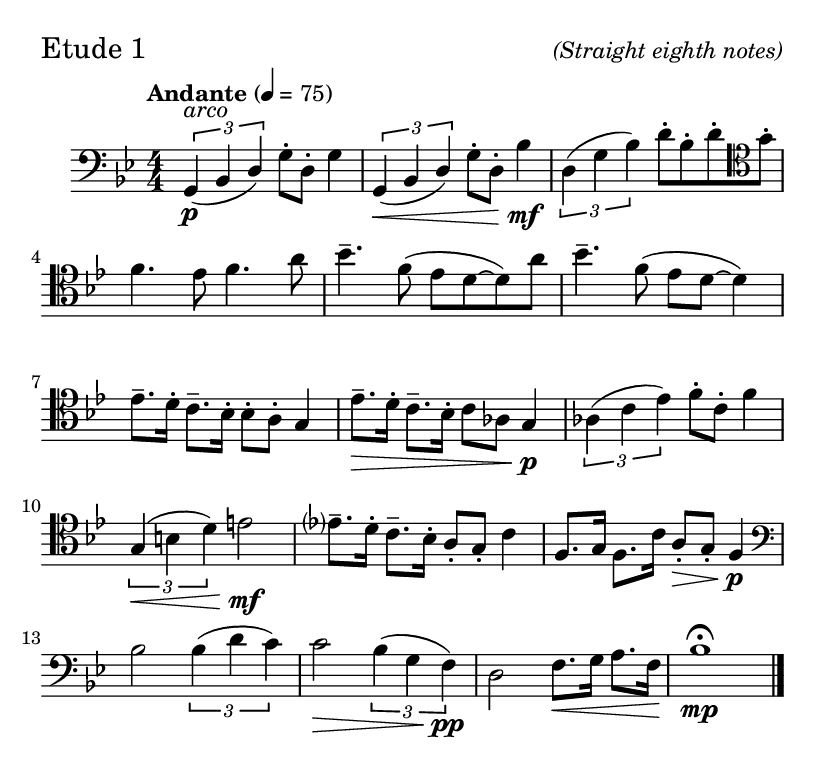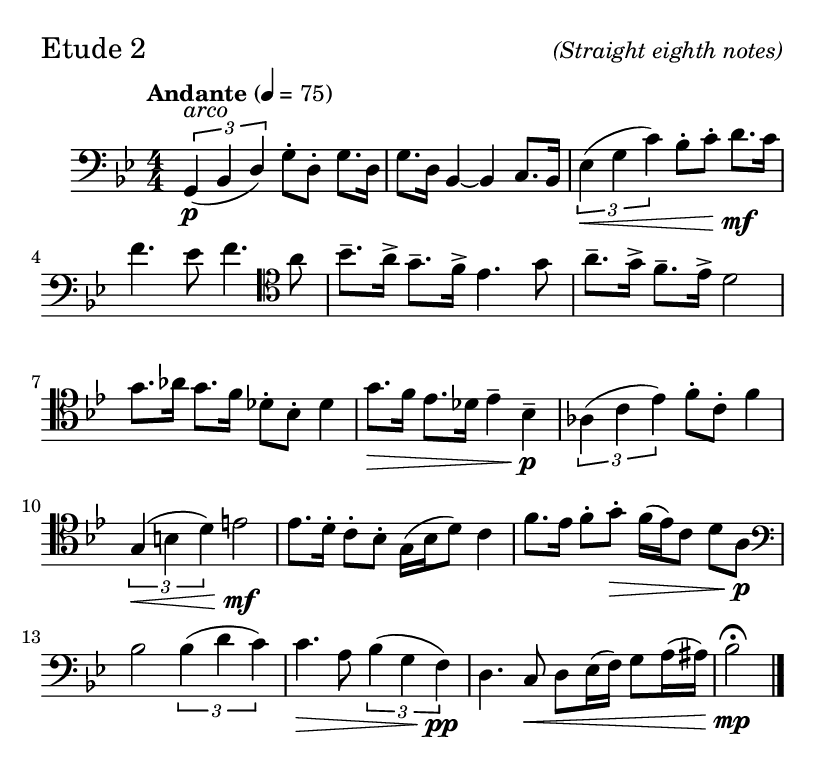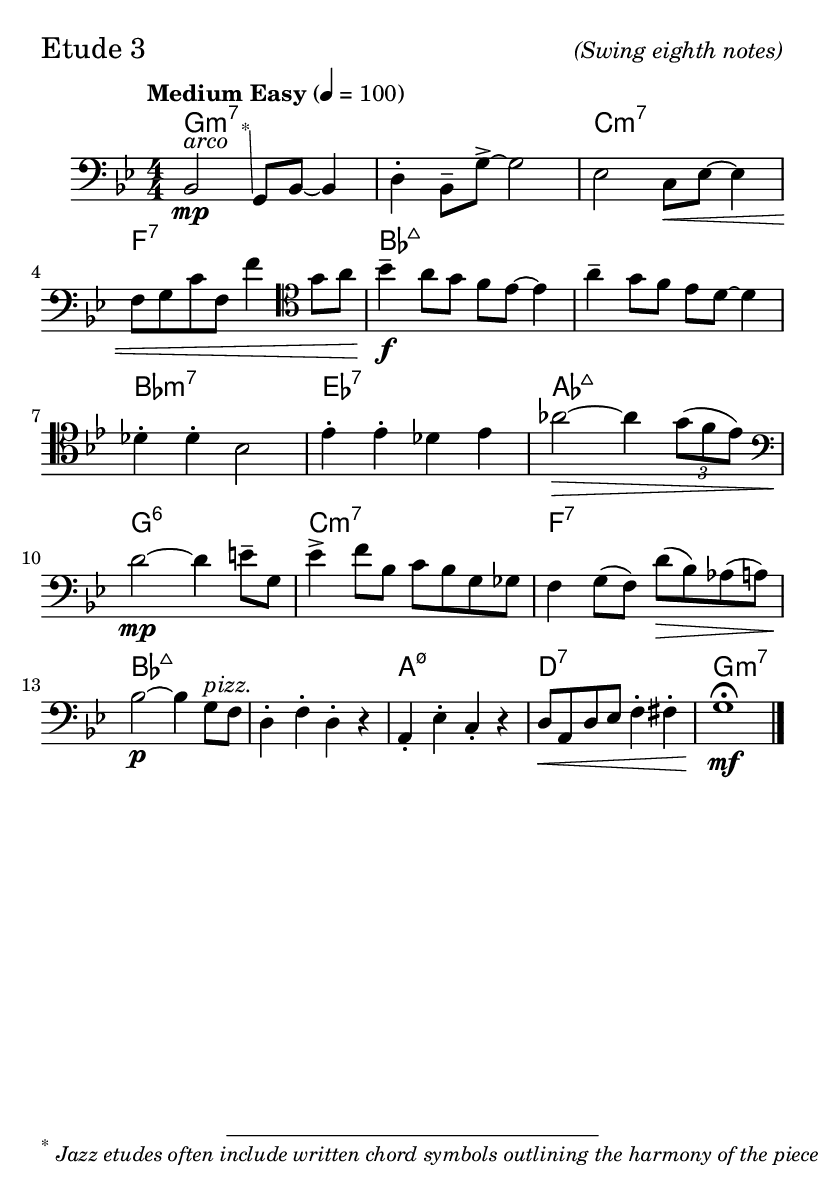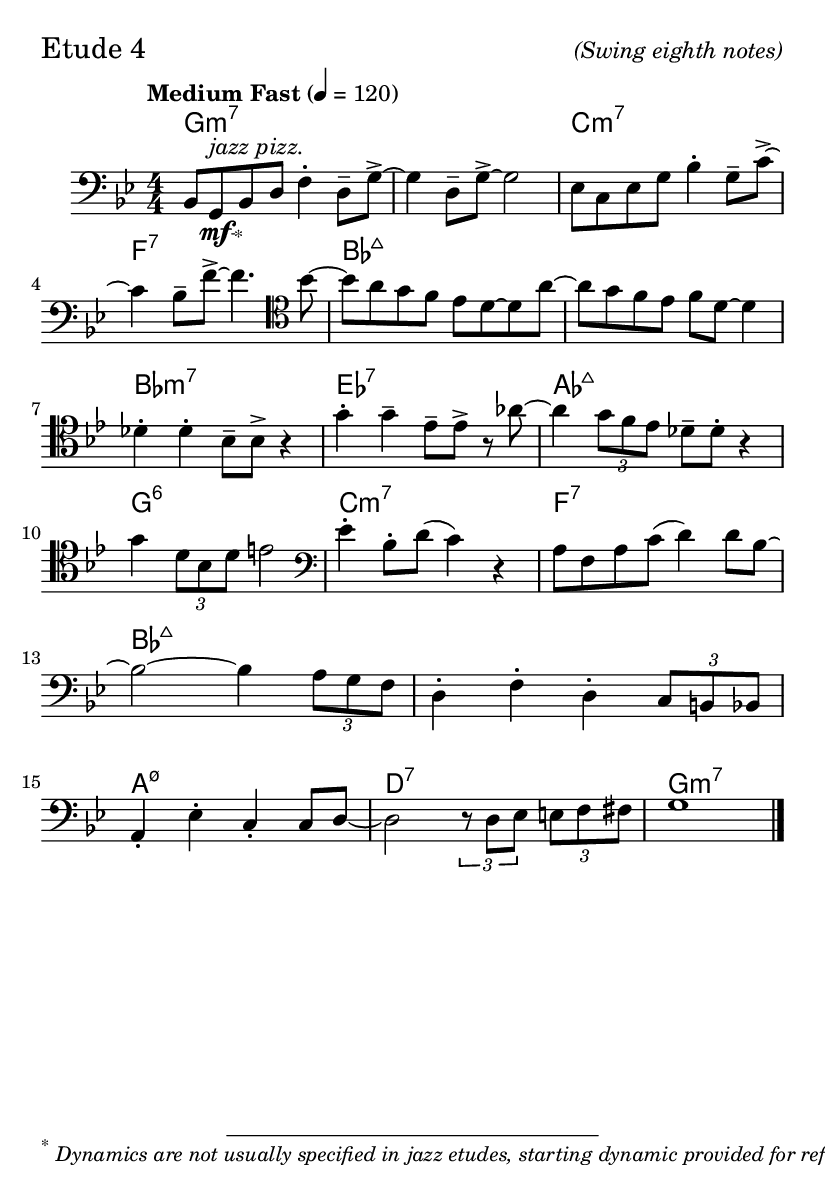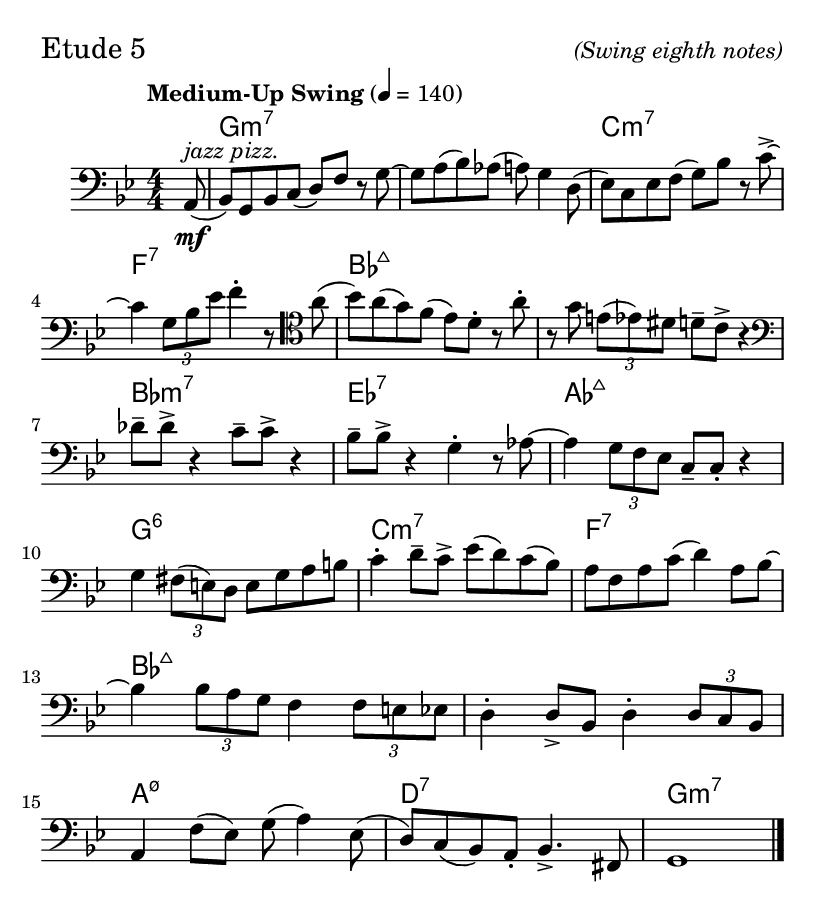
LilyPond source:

\header {
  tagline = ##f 
  %just to get rid of the tacky tagline
}

%______________________setting up the paper size and universal layout_______________
\paper {
  #(set-paper-size "half letter")
  #(define top-margin (* 0.75 in))
  %horizontal-shift = 6\mm
  max-systems-per-page = 6
  print-page-number = ##f
}
\layout {
  indent = 0.5\cm
  \context {
    \StaffGroup
    \override StaffGrouper.staff-staff-spacing.basic-distance = #4
  }
}

%________________The chord progression_______________________

theChords = \chordmode {
  g1:m7 g1:m7 c:m7 f:7
  bes:maj7 bes:maj7 bes:m7 ees:7
  aes:maj7 g:6 c:m7 f:7
  bes:maj7 bes:maj7 a:m7.5- d:7
  g:m7

}

%________________Etude 1_____________________________

\bookpart {
  \header {
   piece = \markup { \fontsize #2 "Etude 1" }
   opus = \markup { \italic "(Straight eighth notes)" }
  }
\score {
  \relative c' {
  %Notes for Etude 1
  \clef bass
  \key bes \major
  \tempo "Andante" 4 = 75
  \numericTimeSignature \time 4/4
  \slurDown
    \tuplet 3/2{g,4^\markup{\italic "arco"}\p (bes \once \stemUp d)} g8\staccato d8\staccato g4 | \tuplet 3/2{g,4\< (bes \once \stemUp d)} g8\staccato d8\staccato bes'4\!\mf |
    \slurUp
    \tuplet 3/2{d,4 (g bes)} d8\staccato bes\staccato d\staccato \clef tenor  g\staccato |
    \break
    f4. ees8 f4. a8|
    bes4.\tenuto f8 (ees d8~d8) a'8 | bes4.\tenuto f8 (ees8 d8~d4) | 
    \break
    ees8.\tenuto d16\staccato c8.\tenuto bes16\staccato bes8\staccato a\staccato g4 |
    ees'8.\>\tenuto d16\staccato c8.\tenuto bes16\staccato c8 aes8 g4\!\p |
    \tuplet 3/2{aes4 (c ees)} f8\staccato c\staccato f4|
    \break
    \tuplet 3/2{g,4\< (b d)} e2\!\mf | ees?8.\tenuto d16\staccato c8.\tenuto bes16\staccato a8\staccato g\staccato c4 |
    f,8. g16 f8. c'16 a8\staccato\> g8\staccato f4\!\p | 
    \break
    \clef bass bes2 \tuplet 3/2{bes4 (d c)} |
    c2\> \tuplet 3/2{bes4 (g f\!\pp)} |d2 f8.\< g16 a8. f16 | bes1\!\mp\fermata \bar "|."
  }

  %\layout {}
  %\midi {}
}
}

%_________________Etude 2_________________________

\bookpart {
  \header {
   piece = \markup { \fontsize #2 "Etude 2" }
   opus = \markup { \italic "(Straight eighth notes)" }
  }
\score {
  \relative c {
  %Etude 2
  \clef bass
  \key bes \major
  \tempo "Andante" 4 = 75
  \numericTimeSignature \time 4/4
  \slurDown
  \tuplet 3/2{g4\p^\markup{\italic "arco"} (bes \once \stemUp d)} g8\staccato d8\staccato g8. d16| g8. d16 bes4~bes4 c8. bes16 | 
  \slurUp
  \tuplet 3/2{ees4\< (g c)} bes8\staccato c8\staccato d8.\!\mf c16|
  \break
   f4. ees8 f4. \clef tenor a8 |
   bes8.\tenuto a16\accent g8.\tenuto f16\accent ees4. g8 | a8.\tenuto g16\accent f8.\tenuto ees16\accent d2 |
   \break
   g8. aes16 g8. f16 des8\staccato bes\staccato des4 | g8.\> f16 ees8. des16 ees4\tenuto bes\tenuto\!\p |
   
   \tuplet 3/2{aes4 (c ees)} f8\staccato c8\staccato f4 |
   \break
   \tuplet 3/2{g,4\< (b d)} e2\!\mf |
   ees8. d16\staccato c8\staccato bes\staccato g16 (bes16 d8) c4 | f8. ees16 f8\staccato g\>\staccato f16 (ees16) c8 d8 a8\!\p |
   \break
   \clef bass bes2 \tuplet 3/2{bes4 (d c)} | c4.\> a8 \tuplet 3/2{bes4 (g f\!\pp)} d4. c8\< d8 ees16 (f16) g8 a16 (ais16) |
   bes2\!\mp\fermata \bar "|."
  }

  %\layout {}
  %\midi {}
}
}

%____________________Etude 3_________________
Notesthree = \relative c {
  %Etude 3
  \clef bass
  \key bes \major
  \numericTimeSignature \time 4/4
  \tempo "Medium Easy" 4 = 100
  bes2\mp^\markup{\italic "arco"}
  \once \override Score.FootnoteItem.annotation-line = ##f
    \footnote \markup \tiny "*" #'(-0.25 . 6)
      \markup { \super "*" \fontsize #-1 \italic "Jazz etudes often include written chord symbols outlining the harmony of the piece" } g8 bes8~bes4 | d4\staccato bes8\tenuto g'8\accent~g2 | ees2 c8\< ees8~ees4 |
  \break
  f8 g8 c8 f,8 f'4 \clef tenor g8 a8 |
  bes4\tenuto\!\f a8 g8 f8 ees8~ees4 | a4\tenuto g8 f8 ees8 d8~d4 | 
  \break
  des4\staccato des4\staccato bes2 | ees4\staccato ees4\staccato des4  ees4 |
  aes2\>~aes4 \tuplet 3/2 {g8 (f8 ees)} |
  \break
   \clef bass d2\!\mp~d4 e8\tenuto g,8 |
  ees'4\accent f8 bes,8 c8 bes8 g8 ges8 | f4 g8 (f8) d'8\> (bes) aes (a) |
  \break
  bes2\!\p~bes4 g8^\markup{\italic "pizz."} f8 | d4\staccato f\staccato  d4\staccato r4 | a4\staccato ees'\staccato c\staccato  r4 |
  d8\< a8 d8 ees8 f4\staccato fis4\staccato |
  g1\!\mf\fermata \bar "|."
  }


\bookpart {
  \header {
   piece = \markup { \fontsize #2 "Etude 3" }
   opus = \markup { \italic "(Swing eighth notes)" }
  }
\score {
  <<
    \new ChordNames {
      \set chordChanges = ##t
      \theChords
    }
    \new Staff \Notesthree
  >>

  %\layout {}
  %\midi {}
}
}


%_____________________Etude 4_____________________________
Notesfour = \relative c' {
  %Etude 4
  \clef bass
  \key bes \major
  \tempo "Medium Fast" 4 = 120
   \numericTimeSignature \time 4/4
  bes,8
  \once \override Score.FootnoteItem.annotation-line = ##f
    \footnote \markup \tiny "*" #'(0.25 . 0)
      \markup { \super "*" \fontsize #-1 \italic "Dynamics are not usually specified in jazz etudes, starting dynamic provided for reference" } \mf^\markup{\italic "jazz pizz."} 
  g8 bes8 d8 f4\staccato d8\tenuto g\accent~|g4 d8\tenuto g8\accent~g2 | ees8 c8 ees g8 bes4\staccato g8\tenuto c8\accent~|
  \break
   c4 bes8\tenuto f'8\accent~f4. \clef tenor bes8~|
  bes8 a8 g f ees d8~d8 a'8~|a8 g8 f8 ees8 f8 d8~d4 |
  \break
   des4\staccato des4\staccato bes8\tenuto bes8\accent r4 | g'4\staccato g4\tenuto ees8\tenuto ees\accent r8 aes8~|
   aes4 \tuplet 3/2{g8 f ees} des8\tenuto des8\staccato r4 |
   \break
  g4 \tuplet 3/2{d8 bes d} e2 |
   \clef bass ees4\staccato bes8\staccato d8 (c4) r4 | a8 f8 a8 c8 (d4) d8 bes~ |
   \break
   bes2~bes4 \tuplet 3/2{a8 g8 f8} |d4\staccato f4\staccato d4\staccato \tuplet 3/2{c8 b bes} |
   \break
   a4\staccato ees'\staccato c4\staccato c8 d8~| d2 \tuplet 3/2{r8 d8 ees8} \tuplet 3/2{e8 f fis} |
   g1 \bar "|."
    }

\bookpart {
  \header {
   piece = \markup { \fontsize #2 "Etude 4" }
   opus = \markup { \italic "(Swing eighth notes)" }
  }
\score {
  <<
    \new ChordNames {
      \set chordChanges = ##t
      \theChords
    }
    \new Staff \Notesfour
  >>


  %\layout {}
  %\midi {}
}
}

%_____________________Etude 5____________________________

Notesfive =  \relative c {
  %Etude 5
  \clef bass
  \key bes \major
  \numericTimeSignature \time 4/4
  \tempo "Medium-Up Swing" 4 = 140
    \partial 8 (a8\mf^\markup{\italic "jazz pizz."} bes8) g bes c (\once \stemUp d) \once \stemUp f r8 g8~|g8 a8 (bes) aes (a) g4 d8 (ees8) c ees8 f8 (g8) bes8 r8 c8\accent~|
    \break
    c4 \tuplet 3/2 {g8 bes ees} f4\staccato r8 
    \clef tenor
    a8
    (bes8) a8 (g8) f8 (ees) d8\staccato r8 a'\staccato | r8 g \tuplet 3/2{e8 (ees8) dis} d8\tenuto c8\accent r4 |
    \break
    \clef bass des8\tenuto des8\accent r4  c8\tenuto c8\accent r4 | 
    bes8\tenuto bes8\accent r4 g4\staccato r8 aes8~| aes4 \tuplet 3/2 {g8 f8 ees} c8\tenuto c8\staccato r4 |
    \break
    g'4 \tuplet 3/2 {fis8 (e) d} e8 g8 a8 b8 | c4\staccato d8\tenuto c8\accent ees8 (d8) c8 (bes8) |
    a8 f8 a8 c8 (d4) a8 bes8~|
    \break
    bes4 \tuplet 3/2{bes8 a8 g8} f4 \tuplet 3/2{f8 e ees} |
    d4\staccato d8\accent bes8 d4\staccato \tuplet 3/2{d8 c8 bes8} |
    \break
    a4 f'8 (ees8) g (a4) ees8 (d8) c8 (bes8) a\staccato bes4.\accent fis8 
    g1 \bar "|."
    }

theChordsfive = \chordmode {
  \once \omit r8 g1:m7 g1:m7 c:m7 f:7
  bes:maj7 bes:maj7 bes:m7 ees:7
  aes:maj7 g:6 c:m7 f:7
  bes:maj7 bes:maj7 a:m7.5- d:7
  g:m7
}


\bookpart {
  \header {
   piece = \markup { \fontsize #2 "Etude 5" }
   opus = \markup { \italic "(Swing eighth notes)" }
  }
\score {
  <<
    \new ChordNames {
      \set chordChanges = ##t
      \theChordsfive
    }
    \new Staff \Notesfive
  >>

  \layout {}
  \midi {}
}
}